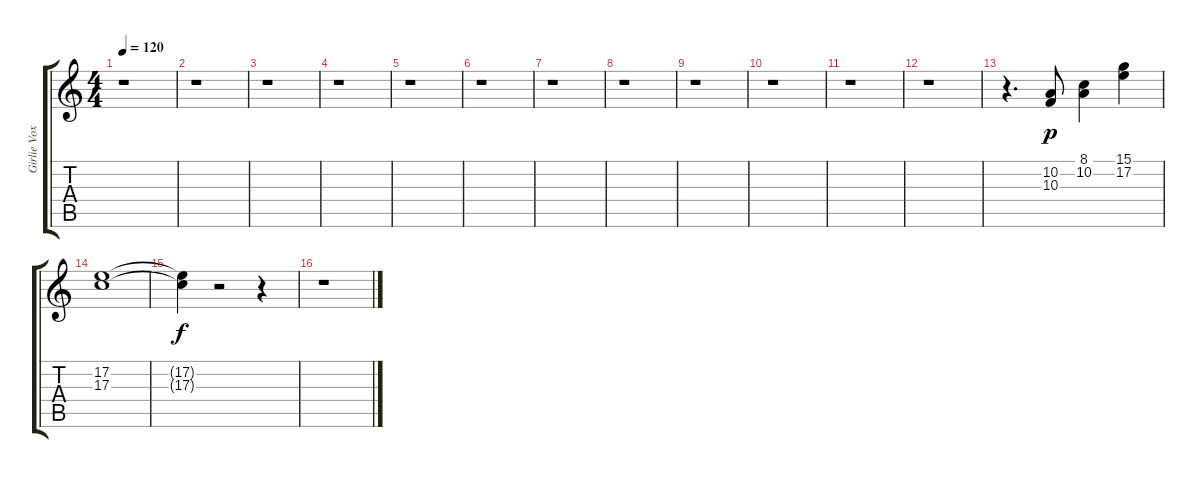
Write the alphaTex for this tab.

\track ("Girlie Vox" "Girlie Vox") {instrument choiraahs}
\staff {score tabs}
\tuning (E4 B3 G3 D3 A2 E2) {hide}
\ts (4 4)
\tempo 120
\clef g2
\ks c
r.1{dy p} |
r.1 |
r.1 |
r.1 |
r.1 |
r.1 |
r.1 |
r.1 |
r.1 |
r.1 |
r.1 |
r.1 |
r.4{d} (10.2 10.3).8 (8.1 10.2).4 (15.1 17.2).4 |
(17.2 17.3).1 |
(17.2{t} 17.3{t}).4{dy f} r.2 r.4 |
r.1
